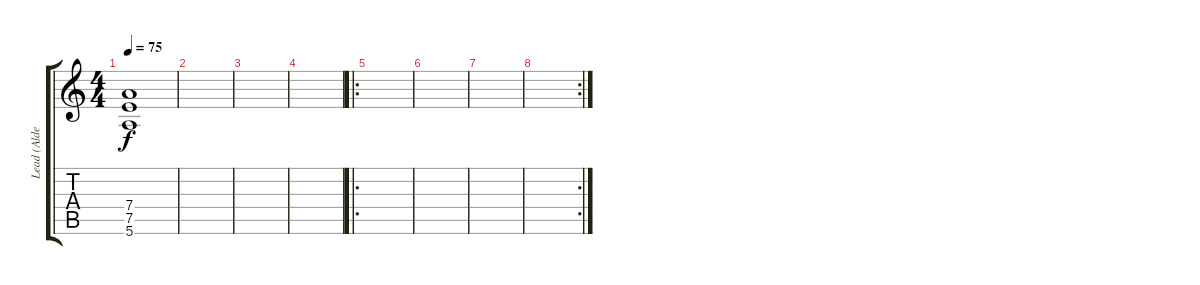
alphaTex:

\track ("Lead (Alden)" "Lead (Alde") {instrument distortionguitar}
\staff {score tabs}
\tuning (E4 B3 G3 D3 A2 E2) {hide}
\ts (4 4)
\tempo 75
\clef g2
\ks c
(7.4{t} 7.5{t} 5.6{t}).1{dy f} |
|
|
|
\ro
|
|
|
\rc 2
